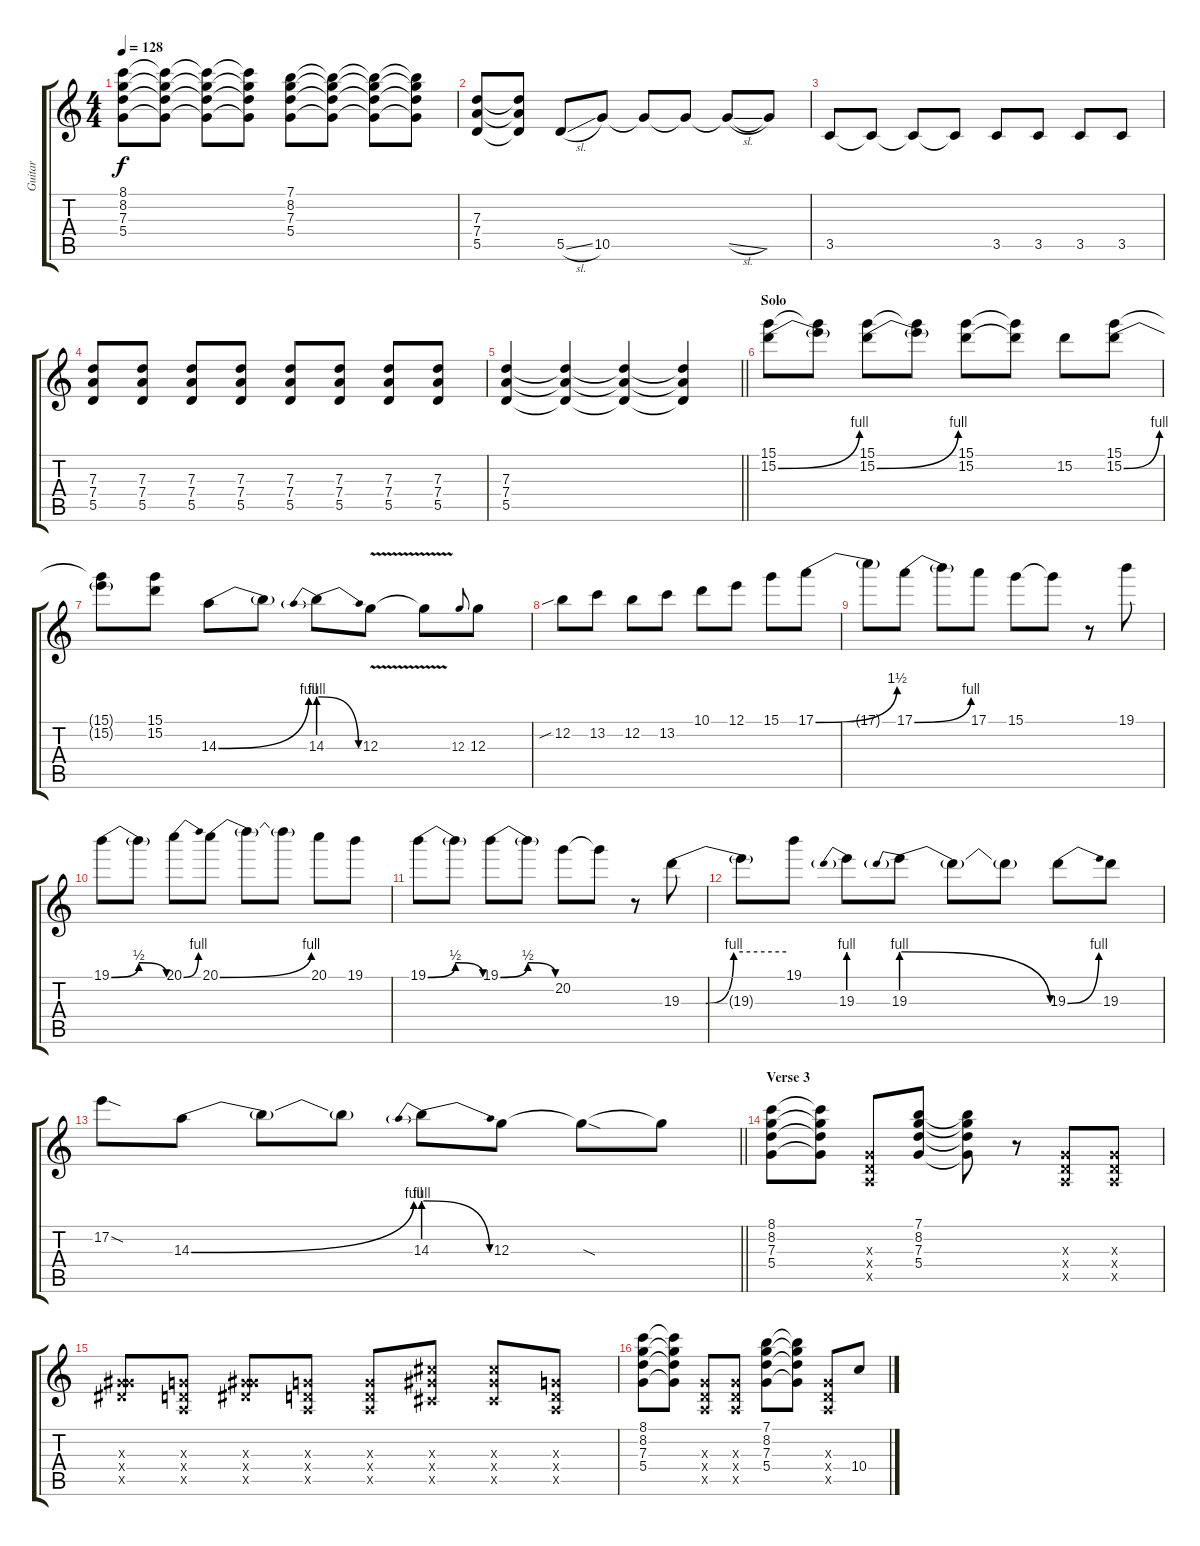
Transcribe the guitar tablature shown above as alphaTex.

\track ("Guitar" "Guitar") {instrument overdrivenguitar}
\staff {score tabs}
\tuning (E4 B3 G3 D3 A2 E2) {hide}
\ts (4 4)
\tempo 128
\clef g2
\ks c
(8.1 8.2 7.3 5.4).8{dy f} (8.1{t} 8.2{t} 7.3{t} 5.4{t}).8 (8.1{t} 8.2{t} 7.3{t} 5.4{t}).8 (8.1{t} 8.2{t} 7.3{t} 5.4{t}).8 (7.1 8.2 7.3 5.4).8 (7.1{t} 8.2{t} 7.3{t} 5.4{t}).8 (7.1{t} 8.2{t} 7.3{t} 5.4{t}).8 (7.1{t} 8.2{t} 7.3{t} 5.4{t}).8 |
(7.3 7.4 5.5).8 (7.3{t} 7.4{t} 5.5{t}).8 5.5{sl}.8 10.5.8 10.5{t}.8 10.5{t}.8 10.5{sl t}.8 10.5{t}.8 |
3.5.8 3.5{t}.8 3.5{t}.8 3.5{t}.8 3.5.8 3.5.8 3.5.8 3.5.8 |
(7.3 7.4 5.5).8 (7.3 7.4 5.5).8 (7.3 7.4 5.5).8 (7.3 7.4 5.5).8 (7.3 7.4 5.5).8 (7.3 7.4 5.5).8 (7.3 7.4 5.5).8 (7.3 7.4 5.5).8 |
\barLineRight lightlight
(7.3 7.4 5.5).4 (7.3{t} 7.4{t} 5.5{t}).4 (7.3{t} 7.4{t} 5.5{t}).4 (7.3{t} 7.4{t} 5.5{t}).4 |
\section ("" "Solo")
(15.1 15.2{be (bend 0 0 60 4)}).8{instrument overdrivenguitar} (15.1{t} 15.2{t}).8 (15.1 15.2{be (bend 0 0 60 4)}).8 (15.1{t} 15.2{t}).8 (15.1 15.2).8 (15.1{t} 15.2{t}).8 15.2.8 (15.1 15.2{be (bend 0 0 60 4)}).8 |
(15.1{t} 15.2{t}).8 (15.1 15.2).8 14.3{be (bend 0 0 60 4)}.8 14.3{t}.8 14.3{be (prebendrelease 0 4 60 0)}.8 12.3{v}.8 12.3{t}.8 12.3.8{gr onbeat} 12.3.8 |
12.2{sib}.8 13.2.8 12.2.8 13.2.8 10.1.8 12.1.8 15.1.8 17.1{be (bend 0 0 60 6)}.8 |
17.1{t}.8 17.1{be (bend 0 0 60 4)}.8 17.1{t}.8 17.1.8 15.1.8 15.1{t}.8 r.8 19.1.8 |
19.1{be (bendrelease 0 0 15 2 15 2 60 0)}.8 19.1{t}.8 20.1{be (bend 0 0 60 4)}.8 20.1{be (bend 0 0 60 4)}.8 20.1{t}.8 20.1{t}.8 20.1.8 19.1.8 |
19.1{be (bendrelease 0 0 15 2 15 2 60 0)}.8 19.1{t}.8 19.1{be (bendrelease 0 0 15 2 15 2 60 0)}.8 19.1{t}.8 20.2.8 20.2{t}.8 r.8 19.3{be (custom 0 0 14 0 30 4 60 4)}.8 |
19.3{t}.8 19.1.8 19.3{be (prebend 0 4 60 4)}.8 19.3{be (prebendrelease 0 4 60 0)}.8 19.3{t}.8 19.3{t}.8 19.3{be (bend 0 0 60 4)}.8 19.3.8 |
\barLineRight lightlight
17.2{sod}.8 14.3{be (bend 0 0 60 4)}.8 14.3{t}.8 14.3{t}.8 14.3{be (prebendrelease 0 4 60 0)}.8 12.3.8 12.3{sod t}.8 12.3{t}.8 |
\section ("" "Verse 3")
(8.1 8.2 7.3 5.4).8 (8.1{t} 8.2{t} 7.3{t} 5.4{t}).8 (0.3{x} 0.4{x} 0.5{x}).8 (7.1 8.2 7.3 5.4).8 (7.1{t} 8.2{t} 7.3{t} 5.4{t}).8 r.8 (0.3{x} 0.4{x} 0.5{x}).8 (0.3{x} 0.4{x} 0.5{x}).8 |
(0.3{x} 6.4{x} 6.5{x}).8 (0.3{x} 0.4{x} 0.5{x}).8 (0.3{x} 6.4{x} 6.5{x}).8 (0.3{x} 0.4{x} 0.5{x}).8 (0.3{x} 0.4{x} 0.5{x}).8 (6.3{x} 6.4{x} 4.5{x}).8 (6.3{x} 6.4{x} 4.5{x}).8 (0.3{x} 0.4{x} 0.5{x}).8 |
(8.1 8.2 7.3 5.4).8 (8.1{t} 8.2{t} 7.3{t} 5.4{t}).8 (0.3{x} 0.4{x} 0.5{x}).8 (0.3{x} 0.4{x} 0.5{x}).8 (7.1 8.2 7.3 5.4).8 (7.1{t} 8.2{t} 7.3{t} 5.4{t}).8 (0.3{x} 0.4{x} 0.5{x}).8 10.4{h}.8
